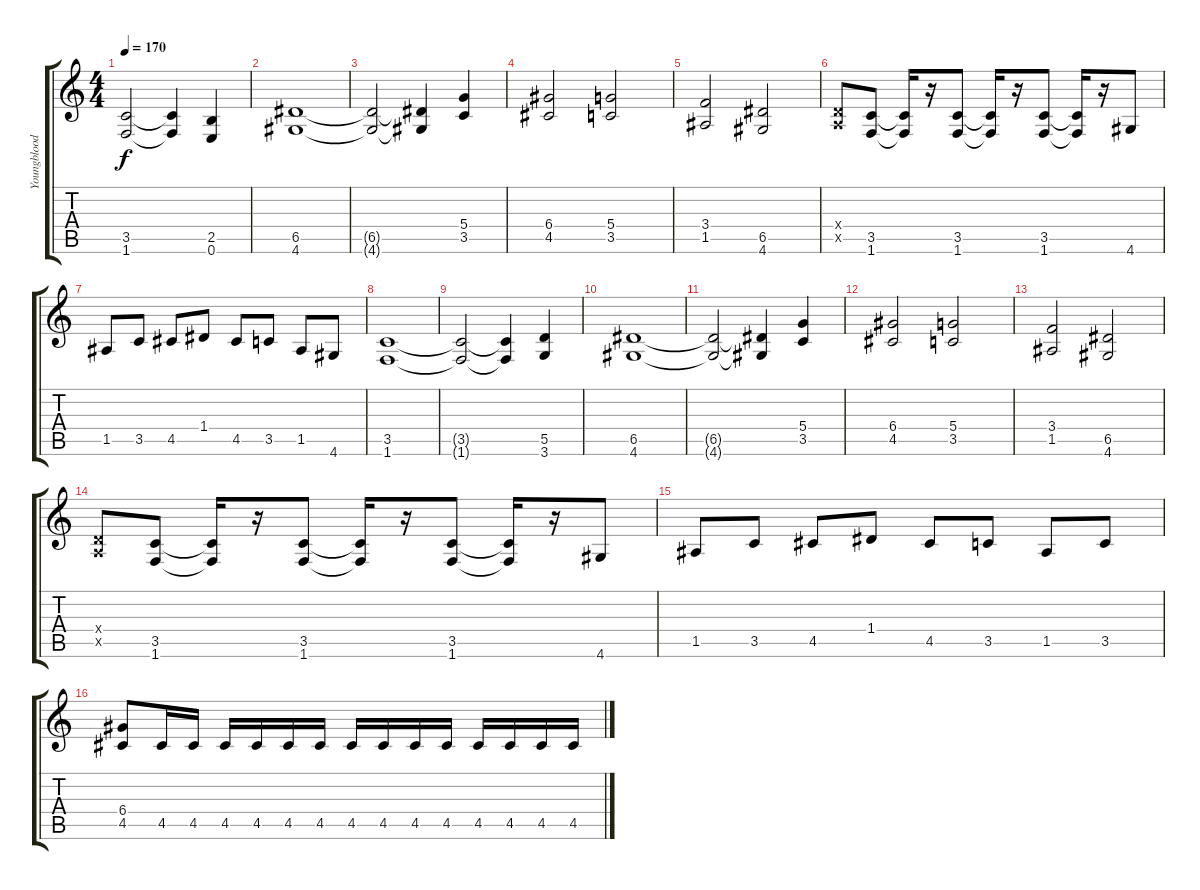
\track ("Youngblood (Ritmica)" "Youngblood") {instrument distortionguitar}
\staff {score tabs}
\tuning (E4 B3 G3 D3 A2 E2) {hide}
\ts (4 4)
\tempo 170
\clef g2
\ks c
(3.5{t} 1.6{t}).2{dy f} (3.5{t} 1.6{t}).4 (2.5 0.6).4 |
(6.5 4.6).1 |
(6.5{t} 4.6{t}).2 (6.5{t} 4.6{t}).4 (5.4 3.5).4 |
(6.4 4.5).2 (5.4 3.5).2 |
(3.4 1.5).2 (6.5 4.6).2 |
(0.4{x} 0.5{x}).8 (3.5 1.6).8 (3.5{t} 1.6{t}).16 r.16 (3.5 1.6).8 (3.5{t} 1.6{t}).16 r.16 (3.5 1.6).8 (3.5{t} 1.6{t}).16 r.16 4.6.8 |
1.5.8 3.5.8 4.5.8 1.4.8 4.5.8 3.5.8 1.5.8 4.6.8 |
(3.5 1.6).1 |
(3.5{t} 1.6{t}).2 (3.5{t} 1.6{t}).4 (5.5 3.6).4 |
(6.5 4.6).1 |
(6.5{t} 4.6{t}).2 (6.5{t} 4.6{t}).4 (5.4 3.5).4 |
(6.4 4.5).2 (5.4 3.5).2 |
(3.4 1.5).2 (6.5 4.6).2 |
(0.4{x} 0.5{x}).8 (3.5 1.6).8 (3.5{t} 1.6{t}).16 r.16 (3.5 1.6).8 (3.5{t} 1.6{t}).16 r.16 (3.5 1.6).8 (3.5{t} 1.6{t}).16 r.16 4.6.8 |
1.5.8 3.5.8 4.5.8 1.4.8 4.5.8 3.5.8 1.5.8 3.5.8 |
(6.4 4.5).8 4.5.16 4.5.16 4.5.16 4.5.16 4.5.16 4.5.16 4.5.16 4.5.16 4.5.16 4.5.16 4.5.16 4.5.16 4.5.16 4.5.16
